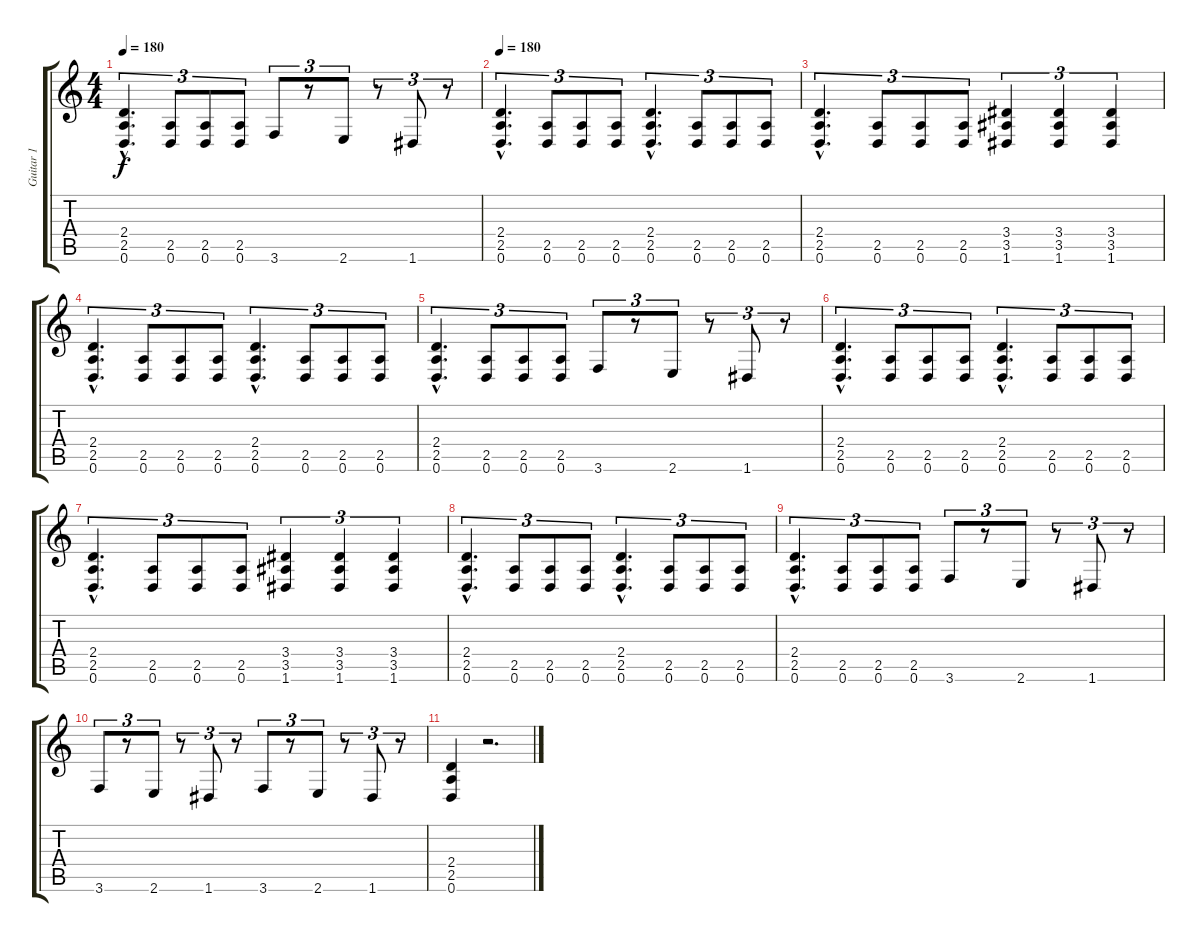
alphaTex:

\track ("Guitar 1" "Guitar 1") {instrument distortionguitar}
\staff {score tabs}
\tuning (D4 A3 F3 C3 G2 D2) {hide}
\ts (4 4)
\tempo 180
\clef g2
\ks c
(2.4{hac} 2.5{hac} 0.6{hac}).4{d tu (3 2) dy f} (2.5 0.6).8{tu (3 2)} (2.5 0.6).8{tu (3 2)} (2.5 0.6).8{tu (3 2)} 3.6.8{tu (3 2)} r.8{tu (3 2)} 2.6.8{tu (3 2)} r.8{tu (3 2)} 1.6.8{tu (3 2)} r.8{tu (3 2)} |
\tempo 180
(2.4{hac} 2.5{hac} 0.6{hac}).4{d tu (3 2)} (2.5 0.6).8{tu (3 2)} (2.5 0.6).8{tu (3 2)} (2.5 0.6).8{tu (3 2)} (2.4{hac} 2.5{hac} 0.6{hac}).4{d tu (3 2)} (2.5 0.6).8{tu (3 2)} (2.5 0.6).8{tu (3 2)} (2.5 0.6).8{tu (3 2)} |
(2.4{hac} 2.5{hac} 0.6{hac}).4{d tu (3 2)} (2.5 0.6).8{tu (3 2)} (2.5 0.6).8{tu (3 2)} (2.5 0.6).8{tu (3 2)} (3.4 3.5 1.6).4{tu (3 2)} (3.4 3.5 1.6).4{tu (3 2)} (3.4 3.5 1.6).4{tu (3 2)} |
(2.4{hac} 2.5{hac} 0.6{hac}).4{d tu (3 2)} (2.5 0.6).8{tu (3 2)} (2.5 0.6).8{tu (3 2)} (2.5 0.6).8{tu (3 2)} (2.4{hac} 2.5{hac} 0.6{hac}).4{d tu (3 2)} (2.5 0.6).8{tu (3 2)} (2.5 0.6).8{tu (3 2)} (2.5 0.6).8{tu (3 2)} |
(2.4{hac} 2.5{hac} 0.6{hac}).4{d tu (3 2)} (2.5 0.6).8{tu (3 2)} (2.5 0.6).8{tu (3 2)} (2.5 0.6).8{tu (3 2)} 3.6.8{tu (3 2)} r.8{tu (3 2)} 2.6.8{tu (3 2)} r.8{tu (3 2)} 1.6.8{tu (3 2)} r.8{tu (3 2)} |
(2.4{hac} 2.5{hac} 0.6{hac}).4{d tu (3 2)} (2.5 0.6).8{tu (3 2)} (2.5 0.6).8{tu (3 2)} (2.5 0.6).8{tu (3 2)} (2.4{hac} 2.5{hac} 0.6{hac}).4{d tu (3 2)} (2.5 0.6).8{tu (3 2)} (2.5 0.6).8{tu (3 2)} (2.5 0.6).8{tu (3 2)} |
(2.4{hac} 2.5{hac} 0.6{hac}).4{d tu (3 2)} (2.5 0.6).8{tu (3 2)} (2.5 0.6).8{tu (3 2)} (2.5 0.6).8{tu (3 2)} (3.4 3.5 1.6).4{tu (3 2)} (3.4 3.5 1.6).4{tu (3 2)} (3.4 3.5 1.6).4{tu (3 2)} |
(2.4{hac} 2.5{hac} 0.6{hac}).4{d tu (3 2)} (2.5 0.6).8{tu (3 2)} (2.5 0.6).8{tu (3 2)} (2.5 0.6).8{tu (3 2)} (2.4{hac} 2.5{hac} 0.6{hac}).4{d tu (3 2)} (2.5 0.6).8{tu (3 2)} (2.5 0.6).8{tu (3 2)} (2.5 0.6).8{tu (3 2)} |
(2.4{hac} 2.5{hac} 0.6{hac}).4{d tu (3 2)} (2.5 0.6).8{tu (3 2)} (2.5 0.6).8{tu (3 2)} (2.5 0.6).8{tu (3 2)} 3.6.8{tu (3 2)} r.8{tu (3 2)} 2.6.8{tu (3 2)} r.8{tu (3 2)} 1.6.8{tu (3 2)} r.8{tu (3 2)} |
3.6.8{tu (3 2)} r.8{tu (3 2)} 2.6.8{tu (3 2)} r.8{tu (3 2)} 1.6.8{tu (3 2)} r.8{tu (3 2)} 3.6.8{tu (3 2)} r.8{tu (3 2)} 2.6.8{tu (3 2)} r.8{tu (3 2)} 1.6.8{tu (3 2)} r.8{tu (3 2)} |
(2.4 2.5 0.6).4 r.2{d}
